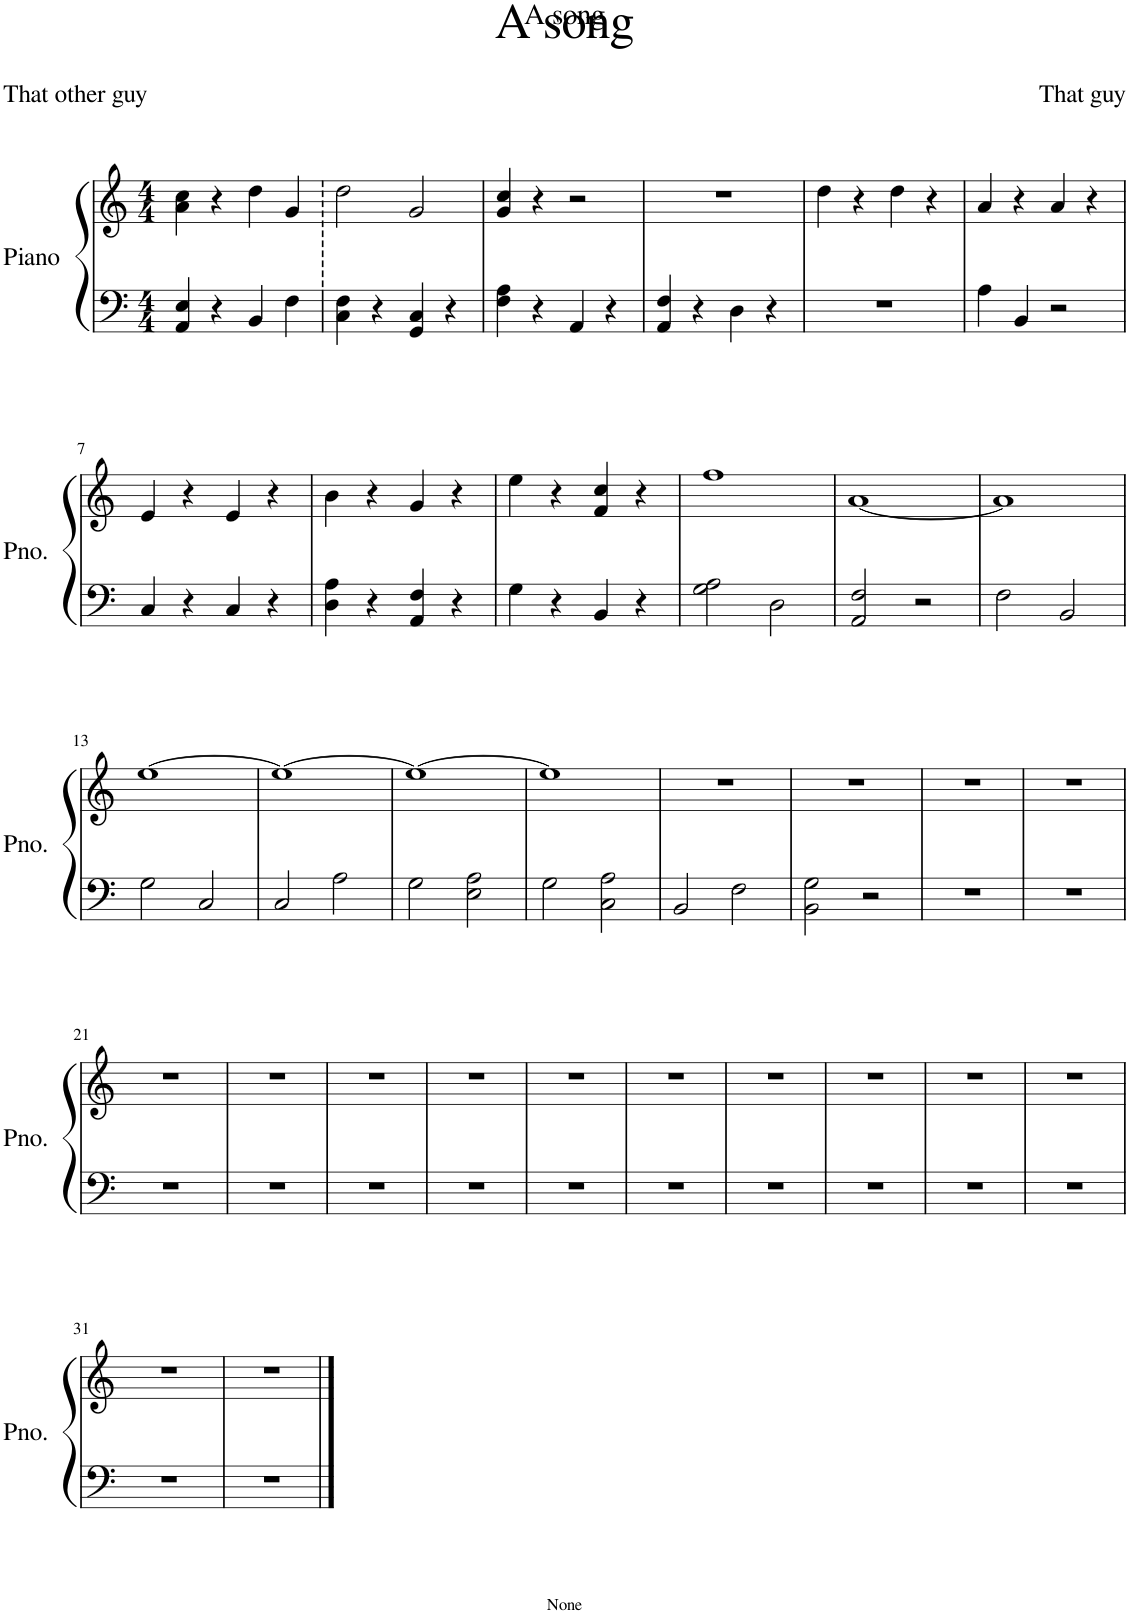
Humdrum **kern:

**kern	**kern
*part1	*part1
*staff2	*staff1
*I"Piano	*
*I'Pno.	*
*clefF4	*clefG2
*k[]	*k[]
*M4/4	*M4/4
=1	=1
4AA/ 4E/	4a\ 4cc\
4r	4r
4BB/	4dd\
4F\	4g/
=2	=2
4C\ 4F\	2dd\
4r	.
4GG/ 4C/	2g/
4r	.
=3	=3
4F\ 4A\	4g/ 4cc/
4r	4r
4AA/	2r
4r	.
=4	=4
4AA/ 4F/	1r
4r	.
4D\	.
4r	.
=5	=5
1r	4dd\
.	4r
.	4dd\
.	4r
=6	=6
4A\	4a/
4BB/	4r
2r	4a/
.	4r
!!LO:LB:g=z
=7	=7
4C/	4e/
4r	4r
4C/	4e/
4r	4r
=8	=8
4D\ 4A\	4b\
4r	4r
4AA/ 4F/	4g/
4r	4r
=9	=9
4G\	4ee\
4r	4r
4BB/	4f/ 4cc/
4r	4r
=10	=10
2G\ 2A\	1ff
2D\	.
=11	=11
2AA/ 2F/	[1a
2r	.
=12	=12
2F\	1a]
2BB/	.
!!LO:LB:g=z
=13	=13
2G\	[1ee
2C/	.
=14	=14
2C/	1ee_
2A\	.
=15	=15
2G\	1ee_
2E\ 2A\	.
=16	=16
2G\	1ee]
2C\ 2A\	.
=17	=17
2BB/	1r
2F\	.
=18	=18
2BB\ 2G\	1r
2r	.
=19	=19
1r	1r
=20	=20
1r	1r
!!LO:LB:g=z
=21	=21
1r	1r
=22	=22
1r	1r
=23	=23
1r	1r
=24	=24
1r	1r
=25	=25
1r	1r
=26	=26
1r	1r
=27	=27
1r	1r
=28	=28
1r	1r
=29	=29
1r	1r
=30	=30
1r	1r
!!LO:LB:g=z
=31	=31
1r	1r
=32	=32
1r	1r
==	==
*-	*-
